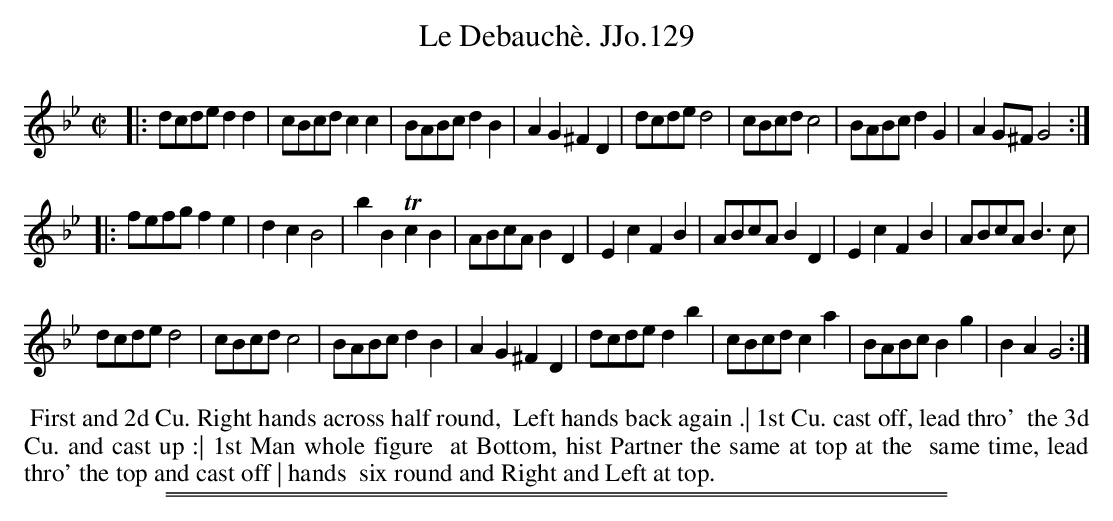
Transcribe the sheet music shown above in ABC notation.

X:1
T: Debauchè. JJo.129, Le
M:C|
L:1/8
K:Bb
|:\
dcde d2d2 | cBcd c2c2 | BABc d2B2 | A2G2 ^F2D2 |\
dcde d4 | cBcd c4 | BABcd2G2 | A2G^FG4 :|
|:\
fefgf2e2 | d2c2B4 | b2B2Tc2B2 | ABcAB2D2 |\
E2c2F2B2 | ABcAB2D2 | E2c2F2B2 | ABcAB3c |
dcded4 | cBcdc4 | BABcd2B2 | A2G2^F2D2 |\
dcded2b2 | cBcdc2a2 | BABcB2g2 | B2A2G4 :|
